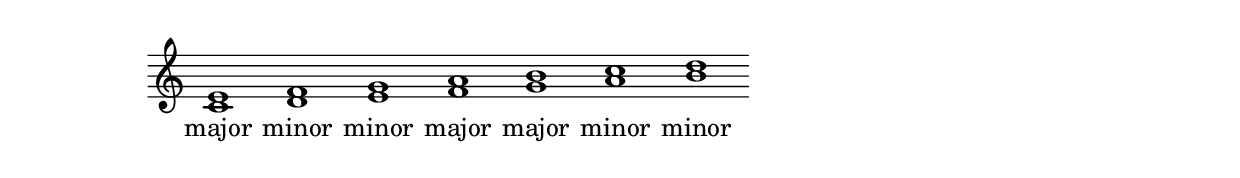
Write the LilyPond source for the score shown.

\version "2.7.40"
\include "scale-common.ly"
\score {
 \new Staff\relative c'{ \cadenzaOn
    <c e>1 <d f> <e g> <f a> <g b> <a c> <b d>}
 \addlyrics{ major minor minor major major minor minor }
}
